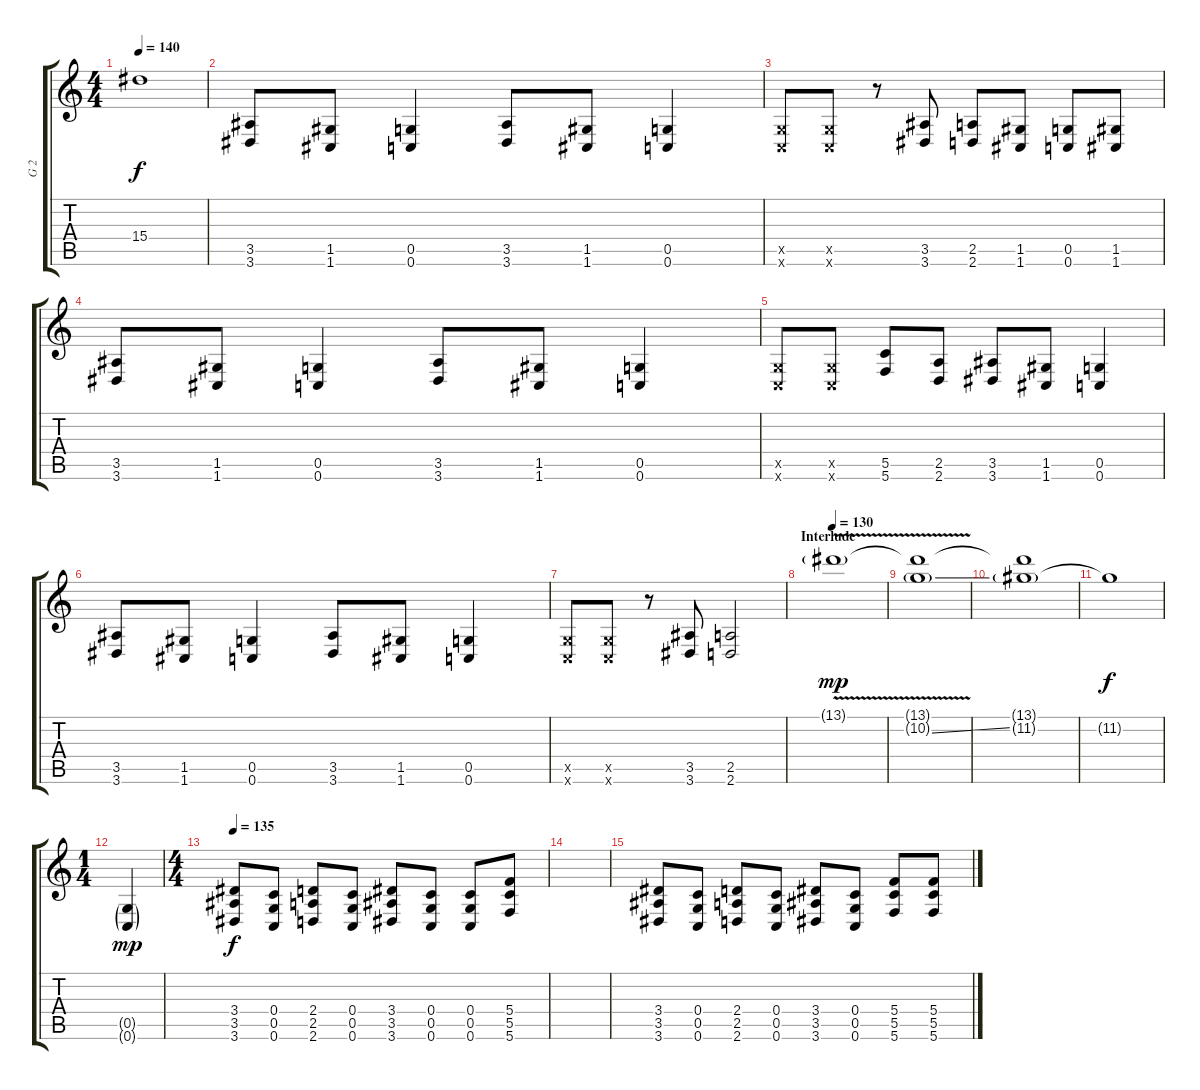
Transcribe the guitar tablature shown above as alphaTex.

\track ("G 2" "G 2") {instrument overdrivenguitar}
\staff {score tabs}
\tuning (D4 A3 F3 C3 G2 C2) {hide}
\ts (4 4)
\tempo 140
\clef g2
\ks c
15.4{t}.1{dy f} |
(3.5 3.6).8 (1.5 1.6).8 (0.5 0.6).4 (3.5 3.6).8 (1.5 1.6).8 (0.5 0.6).4 |
(0.5{x} 0.6{x}).8 (0.5{x} 0.6{x}).8 r.8 (3.5 3.6).8 (2.5 2.6).8 (1.5 1.6).8 (0.5 0.6).8 (1.5 1.6).8 |
(3.5 3.6).8 (1.5 1.6).8 (0.5 0.6).4 (3.5 3.6).8 (1.5 1.6).8 (0.5 0.6).4 |
(0.5{x} 0.6{x}).8 (0.5{x} 0.6{x}).8 (5.5 5.6).8 (2.5 2.6).8 (3.5 3.6).8 (1.5 1.6).8 (0.5 0.6).4 |
(3.5 3.6).8 (1.5 1.6).8 (0.5 0.6).4 (3.5 3.6).8 (1.5 1.6).8 (0.5 0.6).4 |
(0.5{x} 0.6{x}).8 (0.5{x} 0.6{x}).8 r.8 (3.5 3.6).8 (2.5 2.6).2 |
\section ("" "Interlude")
\tempo 130
13.1{v g}.1{dy mp} |
(13.1{t} 10.2{ss g}).1 |
(13.1{t} 11.2{g}).1 |
11.2{t}.1{dy f} |
\ts (1 4)
(0.5{g} 0.6{g}).4{dy mp} |
\ts (4 4)
\tempo 135
(3.4 3.5 3.6).8{dy f} (0.4 0.5 0.6).8 (2.4 2.5 2.6).8 (0.4 0.5 0.6).8 (3.4 3.5 3.6).8 (0.4 0.5 0.6).8 (0.4 0.5 0.6).8 (5.4 5.5 5.6).8 |
|
(3.4 3.5 3.6).8 (0.4 0.5 0.6).8 (2.4 2.5 2.6).8 (0.4 0.5 0.6).8 (3.4 3.5 3.6).8 (0.4 0.5 0.6).8 (5.4 5.5 5.6).8 (5.4 5.5 5.6).8
